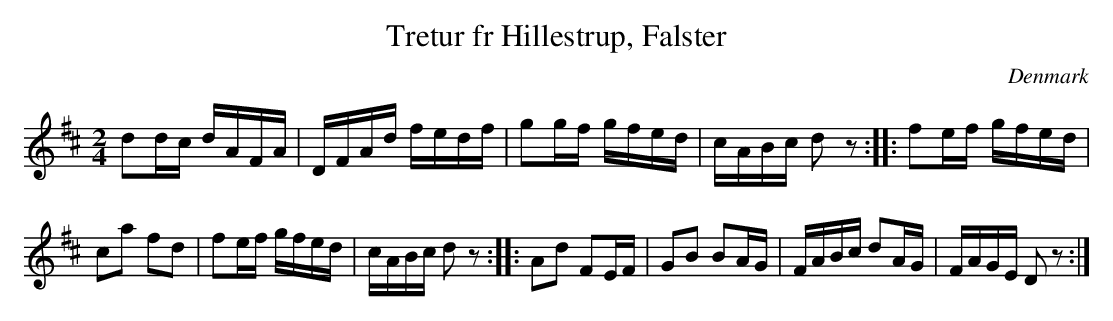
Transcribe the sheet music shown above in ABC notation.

X:1
T:Tretur fr Hillestrup, Falster
O:Denmark
M:2/4
K:D
d2dc dAFA | DFAd fedf | g2gf gfed | cABc d2z2::\
f2ef gfed | c2a2 f2d2 | f2ef gfed | cABc d2z2::\
A2d2 F2EF | G2B2 B2AG | FABc d2AG | FAGE D2z2\
:|
